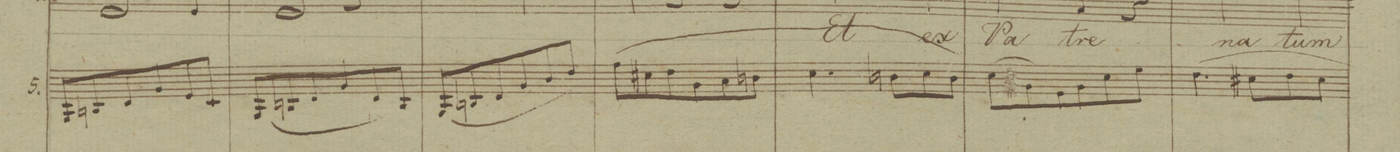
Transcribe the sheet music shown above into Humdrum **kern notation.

**kern	**dynam
*I"5.	*
*clefG2	*
*k[b-]	*
*M3/4	*
8G/L	.
8Bn/	.
8d/	.
8g/	.
8e/	.
8c/J	.
=23	=23
(8G/L	.
8Bn/	.
8d/	.
8g/	.
8d/	.
8B/J)	.
=24	=24
(8G/L	.
8Bn/	.
8d/	.
8g/	.
8b-/	.
8dd/J)	.
=25	=25
(8ff\L	.
8cc#X\	.
8dd\	.
8g\	.
8a\	.
8bn\J	.
=26	=26
4.cc\	.
8bn\L	.
8cc\	.
8b\J)	.
=27	=27
(8cc\L	.
8g\)	.
8e\	.
8g\	.
8cc\	.
8ee\J	.
=28	=28
(4.dd\	.
8cc#X\L	.
8dd\	.
8cc#\J	.
=29	=29
*-	*-
